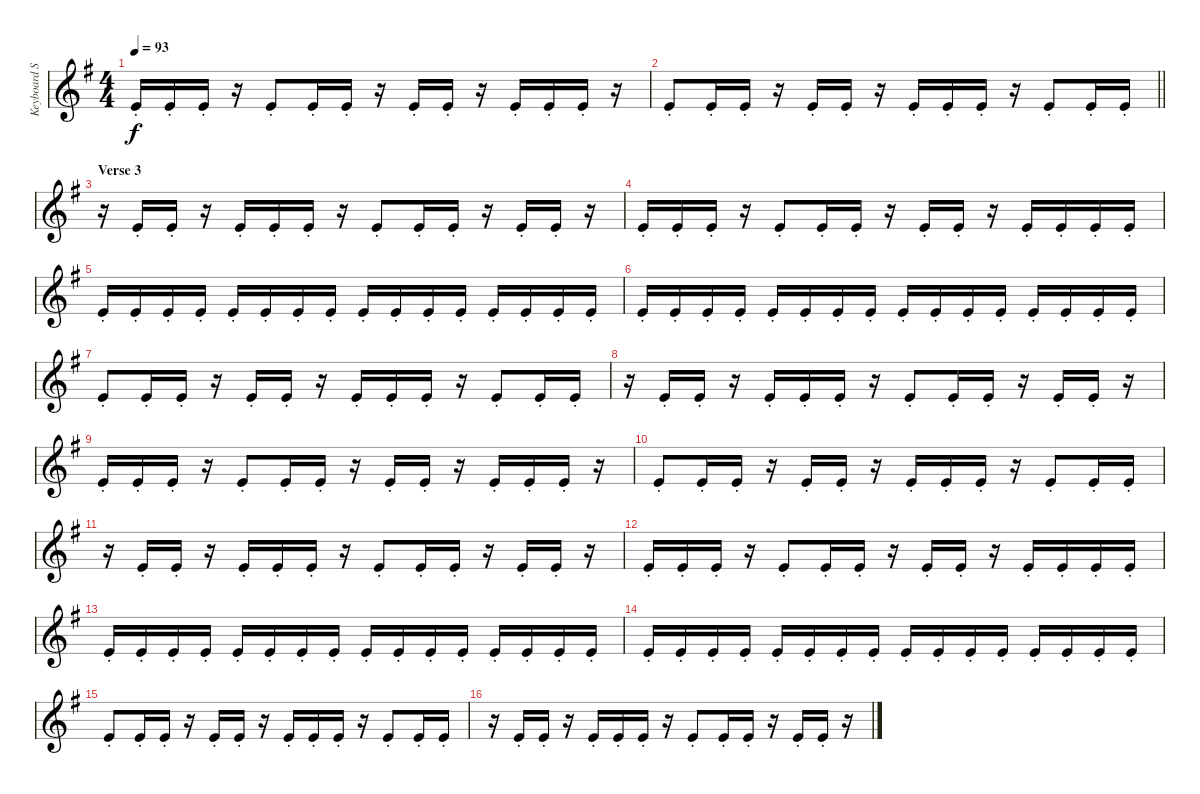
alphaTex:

\track ("Keyboard Solo - Joost Van Den Broeck" "Keyboard S") {instrument lead2sawtooth}
\staff {score}
\tuning (E5 B4 G4 D4 A3 E3) {hide}
\ts (4 4)
\tempo 93
\clef g2
\ks eminor
2.4{st}.16{dy f} 2.4{st}.16 2.4{st}.16 r.16 2.4{st}.8 2.4{st}.16 2.4{st}.16 r.16 2.4{st}.16 2.4{st}.16 r.16 2.4{st}.16 2.4{st}.16 2.4{st}.16 r.16 |
\barLineRight lightlight
2.4{st}.8 2.4{st}.16 2.4{st}.16 r.16 2.4{st}.16 2.4{st}.16 r.16 2.4{st}.16 2.4{st}.16 2.4{st}.16 r.16 2.4{st}.8 2.4{st}.16 2.4{st}.16 |
\section ("" "Verse 3")
r.16 2.4{st}.16 2.4{st}.16 r.16 2.4{st}.16 2.4{st}.16 2.4{st}.16 r.16 2.4{st}.8 2.4{st}.16 2.4{st}.16 r.16 2.4{st}.16 2.4{st}.16 r.16 |
2.4{st}.16 2.4{st}.16 2.4{st}.16 r.16 2.4{st}.8 2.4{st}.16 2.4{st}.16 r.16 2.4{st}.16 2.4{st}.16 r.16 2.4{st}.16 2.4{st}.16 2.4{st}.16 2.4{st}.16 |
2.4{st}.16{balance 9} 2.4{st}.16{balance 10} 2.4{st}.16{balance 11} 2.4{st}.16{balance 12} 2.4{st}.16{balance 13} 2.4{st}.16{balance 14} 2.4{st}.16{balance 15} 2.4{st}.16{balance 16} 2.4{st}.16{balance 15} 2.4{st}.16{balance 14} 2.4{st}.16{balance 13} 2.4{st}.16{balance 12} 2.4{st}.16{balance 11} 2.4{st}.16{balance 10} 2.4{st}.16{balance 9} 2.4{st}.16{balance 8} |
2.4{st}.16{balance 7} 2.4{st}.16{balance 6} 2.4{st}.16{balance 5} 2.4{st}.16{balance 4} 2.4{st}.16{balance 3} 2.4{st}.16{balance 2} 2.4{st}.16{balance 1} 2.4{st}.16{balance 0} 2.4{st}.16{balance 8} 2.4{st}.16 2.4{st}.16 2.4{st}.16 2.4{st}.16 2.4{st}.16 2.4{st}.16 2.4{st}.16 |
2.4{st}.8 2.4{st}.16 2.4{st}.16 r.16 2.4{st}.16 2.4{st}.16 r.16 2.4{st}.16 2.4{st}.16 2.4{st}.16 r.16 2.4{st}.8 2.4{st}.16 2.4{st}.16 |
r.16 2.4{st}.16 2.4{st}.16 r.16 2.4{st}.16 2.4{st}.16 2.4{st}.16 r.16 2.4{st}.8 2.4{st}.16 2.4{st}.16 r.16 2.4{st}.16 2.4{st}.16 r.16 |
2.4{st}.16 2.4{st}.16 2.4{st}.16 r.16 2.4{st}.8 2.4{st}.16 2.4{st}.16 r.16 2.4{st}.16 2.4{st}.16 r.16 2.4{st}.16 2.4{st}.16 2.4{st}.16 r.16 |
2.4{st}.8 2.4{st}.16 2.4{st}.16 r.16 2.4{st}.16 2.4{st}.16 r.16 2.4{st}.16 2.4{st}.16 2.4{st}.16 r.16 2.4{st}.8 2.4{st}.16 2.4{st}.16 |
r.16 2.4{st}.16 2.4{st}.16 r.16 2.4{st}.16 2.4{st}.16 2.4{st}.16 r.16 2.4{st}.8 2.4{st}.16 2.4{st}.16 r.16 2.4{st}.16 2.4{st}.16 r.16 |
2.4{st}.16 2.4{st}.16 2.4{st}.16 r.16 2.4{st}.8 2.4{st}.16 2.4{st}.16 r.16 2.4{st}.16 2.4{st}.16 r.16 2.4{st}.16 2.4{st}.16 2.4{st}.16 2.4{st}.16 |
2.4{st}.16{balance 9} 2.4{st}.16{balance 10} 2.4{st}.16{balance 11} 2.4{st}.16{balance 12} 2.4{st}.16{balance 13} 2.4{st}.16{balance 14} 2.4{st}.16{balance 15} 2.4{st}.16{balance 16} 2.4{st}.16{balance 15} 2.4{st}.16{balance 14} 2.4{st}.16{balance 13} 2.4{st}.16{balance 12} 2.4{st}.16{balance 11} 2.4{st}.16{balance 10} 2.4{st}.16{balance 9} 2.4{st}.16{balance 8} |
2.4{st}.16{balance 7} 2.4{st}.16{balance 6} 2.4{st}.16{balance 5} 2.4{st}.16{balance 4} 2.4{st}.16{balance 3} 2.4{st}.16{balance 2} 2.4{st}.16{balance 1} 2.4{st}.16{balance 0} 2.4{st}.16{balance 8} 2.4{st}.16 2.4{st}.16 2.4{st}.16 2.4{st}.16 2.4{st}.16 2.4{st}.16 2.4{st}.16 |
2.4{st}.8 2.4{st}.16 2.4{st}.16 r.16 2.4{st}.16 2.4{st}.16 r.16 2.4{st}.16 2.4{st}.16 2.4{st}.16 r.16 2.4{st}.8 2.4{st}.16 2.4{st}.16 |
r.16 2.4{st}.16 2.4{st}.16 r.16 2.4{st}.16 2.4{st}.16 2.4{st}.16 r.16 2.4{st}.8 2.4{st}.16 2.4{st}.16 r.16 2.4{st}.16 2.4{st}.16 r.16
